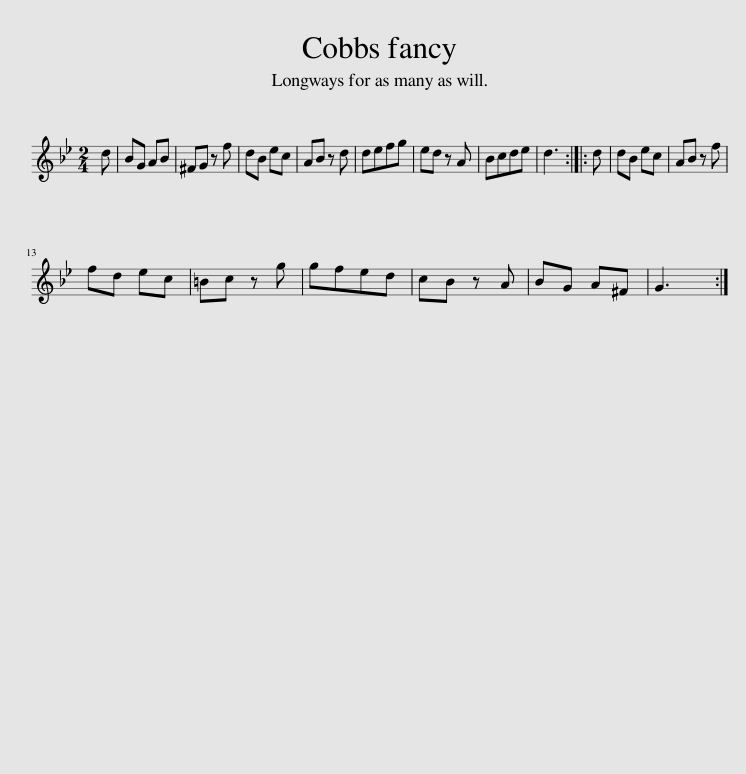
X:1
L:1/8
M:2/4
I:linebreak $
K:Gmin
V:1 treble
V:1
 d | BG AB | ^FG z f | dB ec | AB z d | %5
 defg | ed z A | Bcde | d3 :: d | %10
 dB ec | AB z f |$ fd ec | =Bc z g | gfed | %15
 cB z A | BG A^F | G3 :| %18
